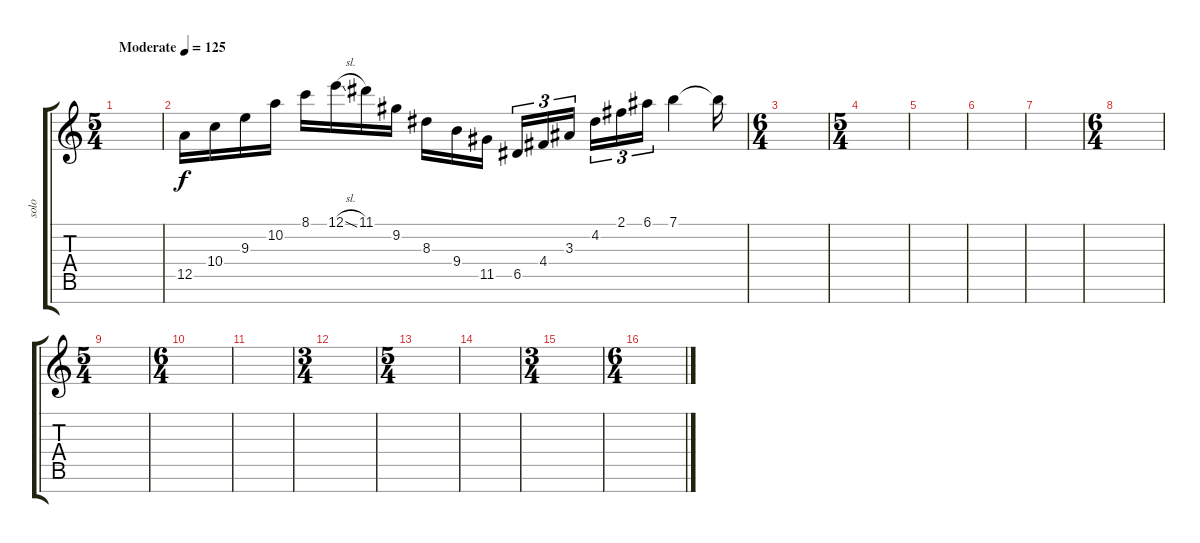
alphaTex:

\track ("solo" "solo") {instrument distortionguitar}
\staff {score tabs}
\tuning (E4 B3 G3 D3 A2 E2 B1) {hide}
\ts (5 4)
\tempo (125 "Moderate")
\tempo 120
\tempo (125 "Moderate")
\clef g2
\ks c
|
12.5.16 10.4.16 9.3.16 10.2.16 8.1.16 12.1{sl}.16 11.1.16 9.2.16 8.3.16 9.4.16 11.5.16{beam splitsecondary} 6.5.16{tu (3 2)} 4.4.16{tu (3 2)} 3.3.16{tu (3 2) beam splitsecondary} 4.2.16{tu (3 2)} 2.1.16{tu (3 2)} 6.1.16{tu (3 2)} 7.1.4 7.1{t}.16 |
\ts (6 4)
|
\ts (5 4)
|
|
|
|
\ts (6 4)
|
\ts (5 4)
|
\ts (6 4)
|
|
\ts (3 4)
|
\ts (5 4)
|
|
\ts (3 4)
|
\ts (6 4)
